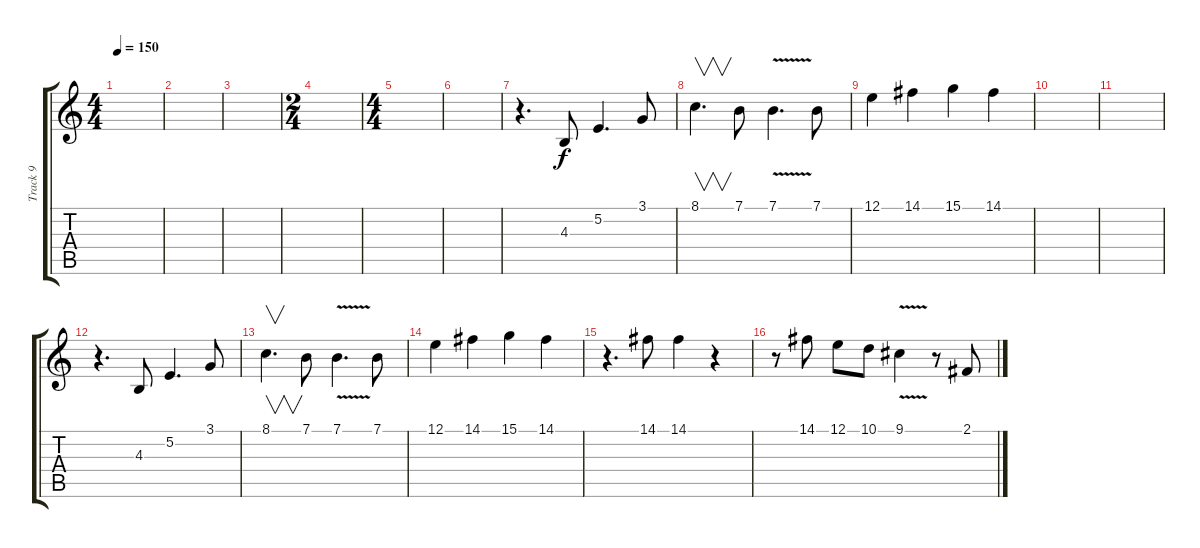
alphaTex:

\track ("Track 9" "Track 9") {instrument flute}
\staff {score tabs}
\tuning (E4 B3 G3 D3 A2 E2) {hide}
\ts (4 4)
\tempo 150
\clef g2
\ks c
|
|
|
\ts (2 4)
|
\ts (4 4)
|
|
r.4{d} 4.3.8 5.2.4{d} 3.1.8 |
8.1.4{v d} 7.1.8 7.1{v}.4{d} 7.1.8 |
12.1.4 14.1.4 15.1.4 14.1.4 |
|
|
r.4{d} 4.3.8 5.2.4{d} 3.1.8 |
8.1.4{v d} 7.1.8 7.1{v}.4{d} 7.1.8 |
12.1.4 14.1.4 15.1.4 14.1.4 |
r.4{d} 14.1.8 14.1.4 r.4 |
r.8 14.1.8 12.1.8 10.1.8 9.1{v}.4 r.8 2.1.8
